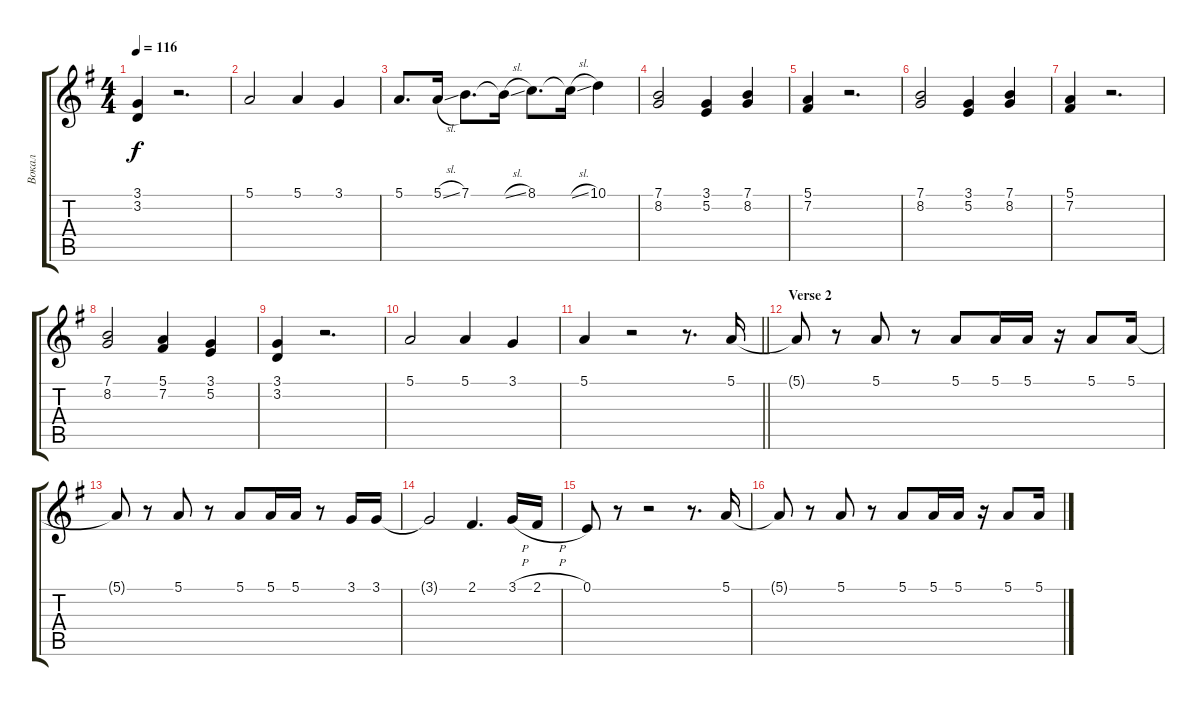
\track ("Вокал" "Вокал") {instrument trumpet}
\staff {score tabs}
\tuning (E4 B3 G3 D3 A2 E2) {hide}
\ts (4 4)
\tempo 116
\clef g2
\ks eminor
(3.1 3.2).4{dy f} r.2{d} |
5.1.2 5.1.4 3.1.4 |
5.1.8{d} 5.1{sl}.16 7.1.8{d} 7.1{sl t}.16 8.1.8{d} 8.1{sl t}.16 10.1.4 |
(7.1 8.2).2 (3.1 5.2).4 (7.1 8.2).4 |
(5.1 7.2).4 r.2{d} |
(7.1 8.2).2 (3.1 5.2).4 (7.1 8.2).4 |
(5.1 7.2).4 r.2{d} |
(7.1 8.2).2 (5.1 7.2).4 (3.1 5.2).4 |
(3.1 3.2).4 r.2{d} |
5.1.2 5.1.4 3.1.4 |
\barLineRight lightlight
5.1.4 r.2 r.8{d} 5.1.16 |
\section ("" "Verse 2")
5.1{t}.8 r.8 5.1.8 r.8 5.1.8 5.1.16 5.1.16 r.16 5.1.8 5.1.16 |
5.1{t}.8 r.8 5.1.8 r.8 5.1.8 5.1.16 5.1.16 r.8 3.1.16 3.1.16 |
3.1{t}.2 2.1.4{d} 3.1{h}.16 2.1{h}.16 |
0.1.8 r.8 r.2 r.8{d} 5.1.16 |
5.1{t}.8 r.8 5.1.8 r.8 5.1.8 5.1.16 5.1.16 r.16 5.1.8 5.1.16
